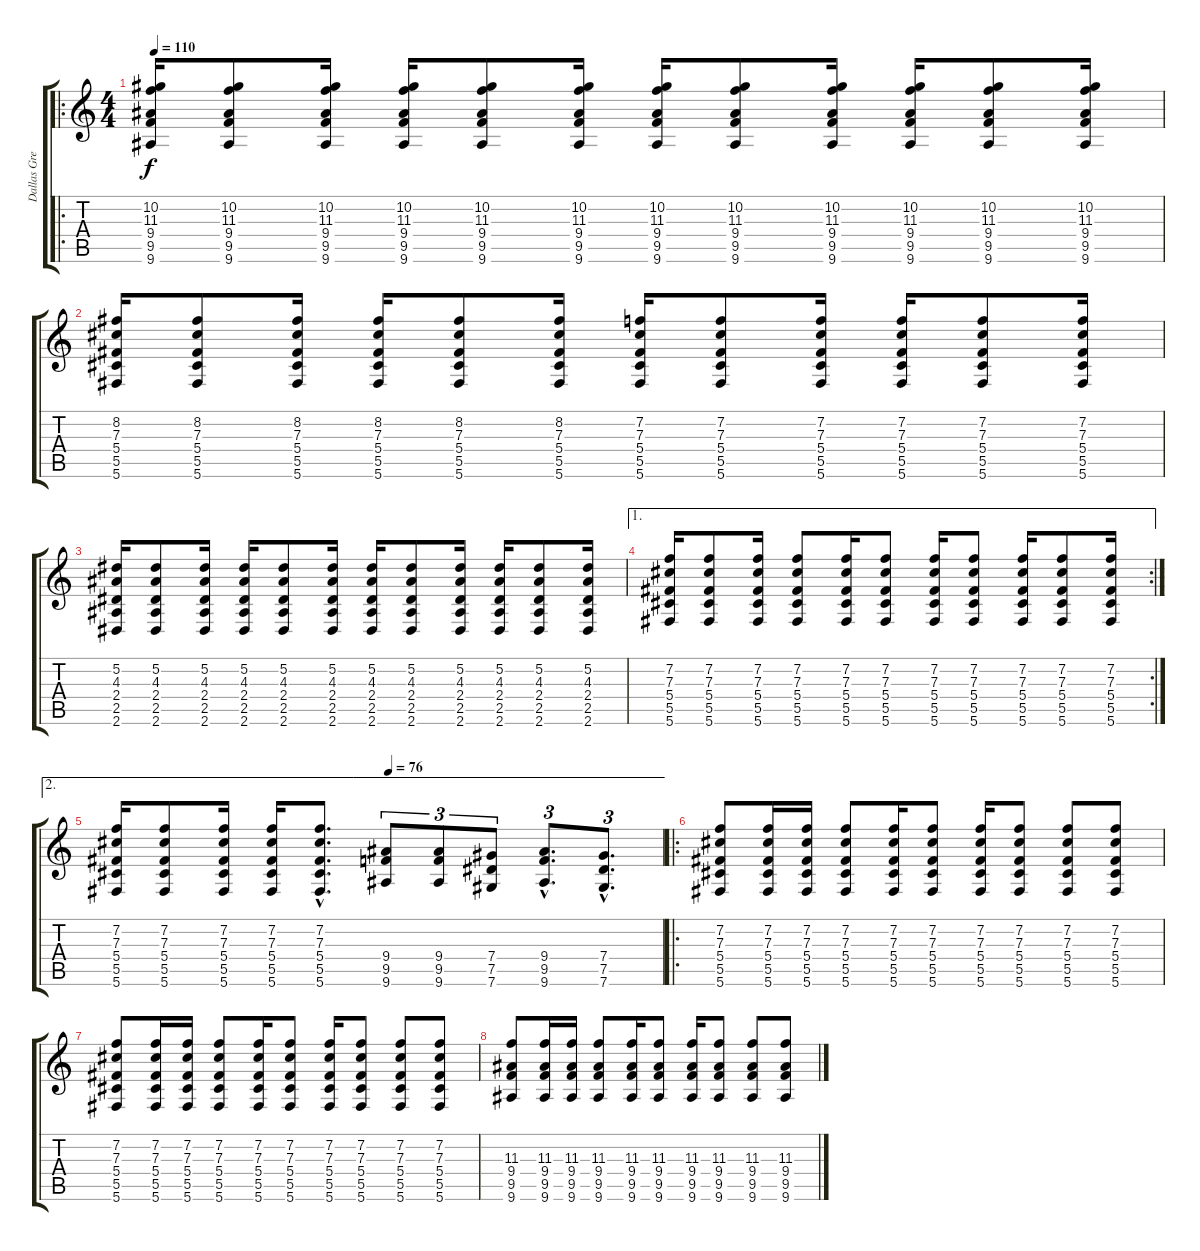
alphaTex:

\track ("Dallas Green" "Dallas Gre") {instrument distortionguitar}
\staff {score tabs}
\tuning (Eb4 Bb3 Gb3 Db3 Ab2 Db2) {hide}
\ro
\ts (4 4)
\tempo 110
\clef g2
\ks c
(10.2 11.3 9.4 9.5 9.6).16{dy f} (10.2 11.3 9.4 9.5 9.6).8 (10.2 11.3 9.4 9.5 9.6).16 (10.2 11.3 9.4 9.5 9.6).16 (10.2 11.3 9.4 9.5 9.6).8 (10.2 11.3 9.4 9.5 9.6).16 (10.2 11.3 9.4 9.5 9.6).16 (10.2 11.3 9.4 9.5 9.6).8 (10.2 11.3 9.4 9.5 9.6).16 (10.2 11.3 9.4 9.5 9.6).16 (10.2 11.3 9.4 9.5 9.6).8 (10.2 11.3 9.4 9.5 9.6).16 |
(8.2 7.3 5.4 5.5 5.6).16 (8.2 7.3 5.4 5.5 5.6).8 (8.2 7.3 5.4 5.5 5.6).16 (8.2 7.3 5.4 5.5 5.6).16 (8.2 7.3 5.4 5.5 5.6).8 (8.2 7.3 5.4 5.5 5.6).16 (7.2 7.3 5.4 5.5 5.6).16 (7.2 7.3 5.4 5.5 5.6).8 (7.2 7.3 5.4 5.5 5.6).16 (7.2 7.3 5.4 5.5 5.6).16 (7.2 7.3 5.4 5.5 5.6).8 (7.2 7.3 5.4 5.5 5.6).16 |
(5.2 4.3 2.4 2.5 2.6).16 (5.2 4.3 2.4 2.5 2.6).8 (5.2 4.3 2.4 2.5 2.6).16 (5.2 4.3 2.4 2.5 2.6).16 (5.2 4.3 2.4 2.5 2.6).8 (5.2 4.3 2.4 2.5 2.6).16 (5.2 4.3 2.4 2.5 2.6).16 (5.2 4.3 2.4 2.5 2.6).8 (5.2 4.3 2.4 2.5 2.6).16 (5.2 4.3 2.4 2.5 2.6).16 (5.2 4.3 2.4 2.5 2.6).8 (5.2 4.3 2.4 2.5 2.6).16 |
\ae 1
\rc 2
(7.2 7.3 5.4 5.5 5.6).16 (7.2 7.3 5.4 5.5 5.6).8 (7.2 7.3 5.4 5.5 5.6).16 (7.2 7.3 5.4 5.5 5.6).8 (7.2 7.3 5.4 5.5 5.6).16 (7.2 7.3 5.4 5.5 5.6).8 (7.2 7.3 5.4 5.5 5.6).16 (7.2 7.3 5.4 5.5 5.6).8 (7.2 7.3 5.4 5.5 5.6).16 (7.2 7.3 5.4 5.5 5.6).8 (7.2 7.3 5.4 5.5 5.6).16 |
\ae 2
\tempo (76 0.5)
(7.2 7.3 5.4 5.5 5.6).16 (7.2 7.3 5.4 5.5 5.6).8 (7.2 7.3 5.4 5.5 5.6).16 (7.2 7.3 5.4 5.5 5.6).16 (7.2{hac} 7.3{hac} 5.4{hac} 5.5{hac} 5.6{hac}).8{d} (9.4 9.5 9.6).8{tu (3 2)} (9.4 9.5 9.6).8{tu (3 2)} (7.4 7.5 7.6).8{tu (3 2)} (9.4{hac} 9.5{hac} 9.6{hac}).8{d tu (3 2)} (7.4{hac} 7.5{hac} 7.6{hac}).8{d tu (3 2)} |
\ro
(7.2 7.3 5.4 5.5 5.6).8 (7.2 7.3 5.4 5.5 5.6).16 (7.2 7.3 5.4 5.5 5.6).16 (7.2 7.3 5.4 5.5 5.6).8 (7.2 7.3 5.4 5.5 5.6).16 (7.2 7.3 5.4 5.5 5.6).8 (7.2 7.3 5.4 5.5 5.6).16 (7.2 7.3 5.4 5.5 5.6).8 (7.2 7.3 5.4 5.5 5.6).8 (7.2 7.3 5.4 5.5 5.6).8 |
(7.2 7.3 5.4 5.5 5.6).8 (7.2 7.3 5.4 5.5 5.6).16 (7.2 7.3 5.4 5.5 5.6).16 (7.2 7.3 5.4 5.5 5.6).8 (7.2 7.3 5.4 5.5 5.6).16 (7.2 7.3 5.4 5.5 5.6).8 (7.2 7.3 5.4 5.5 5.6).16 (7.2 7.3 5.4 5.5 5.6).8 (7.2 7.3 5.4 5.5 5.6).8 (7.2 7.3 5.4 5.5 5.6).8 |
(11.3 9.4 9.5 9.6).8 (11.3 9.4 9.5 9.6).16 (11.3 9.4 9.5 9.6).16 (11.3 9.4 9.5 9.6).8 (11.3 9.4 9.5 9.6).16 (11.3 9.4 9.5 9.6).8 (11.3 9.4 9.5 9.6).16 (11.3 9.4 9.5 9.6).8 (11.3 9.4 9.5 9.6).8 (11.3 9.4 9.5 9.6).8
